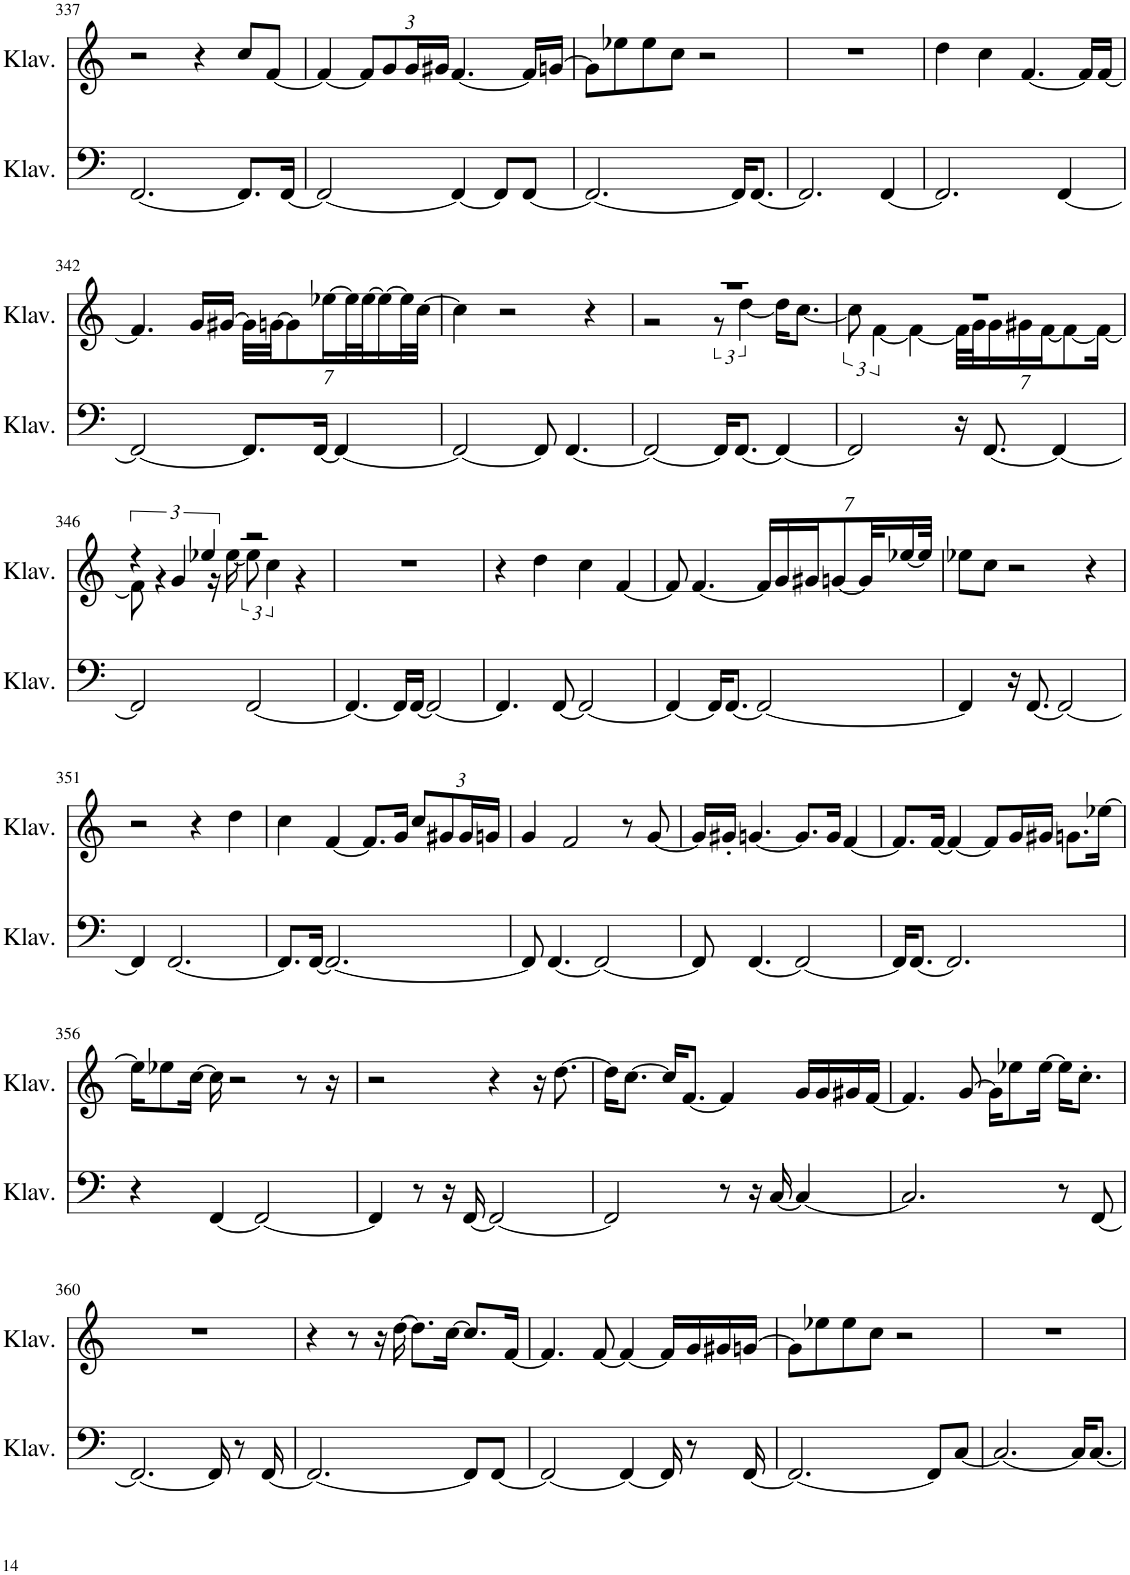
**kern	**kern
*part2	*part1
*staff2	*staff1
*I"Klavier	*I"Klavier
*I'Klav.	*I'Klav.
!!LO:PB:g=z
*clefF4	*clefG2
*k[]	*k[]
*M4/4	*M4/4
=337	=337
[2.FF/	2r
.	4r
8.FF/L]	8cc/L
.	[8f/J
[16FF/Jk	.
=338	=338
2FF/_	4f/_
*	*Xbrackettup
.	12f/L]
.	12g/
.	24g/L
.	24g#X/JJ
4FF/_	[4.f/
8FF/L]	.
[8FF/J	16f/LL]
.	[16gn/JJ
=339	=339
2.FF/_	8g\L]
.	8ee-X\
.	8ee-\
.	8cc\J
.	2r
16FF/KL]	.
[8.FF/J	.
=340	=340
2.FF/]	1r
[4FF/	.
=341	=341
2.FF/]	4dd\
.	4cc\
.	[4.f/
[4FF/	.
.	16f/LL]
.	[16f/JJ
!!LO:LB:g=z
=342	=342
2FF/_	4.f/]
.	16g/LL
.	[16g#X/JJ
8.FF/L]	28g#\LLL]
.	[28gn\JJ
.	7g\]
[16FF/Jk	.
.	[14ee-X\L
4FF/_	.
.	28ee-\L]
.	[28ee-\J
.	14ee-\_
.	28ee-\L]
.	[28cc\JJJ
=343	=343
2FF/_	4cc\]
.	2r
8FF/]	.
[4.FF/	.
.	4r
=344	=344
*	*^
2FF/_	1r	2r
*	*	*brackettup
16FF/KL]	.	12r
[8.FF/J	.	.
.	.	[6dd\
4FF/_	.	16dd\KL]
.	.	[8.cc\J
=345	=345	=345
2FF/]	1r	12cc\]
.	.	[6f\
.	.	4f\_
*	*	*Xbrackettup
16r	.	28f\LLL]
.	.	28g\J
[8.FF/	.	.
.	.	14g\
.	.	14g#X\
.	.	[14f\J
4FF/_	.	.
.	.	7f\_
.	.	14f\Jk_
!!LO:LB:g=z	!!
=346	=346	=346
*	*brackettup	*
2FF/]	6r	8f\]
.	.	4r
.	6g/	.
.	6ee-X/	.
.	.	16r
.	.	[16ee-\
[2FF/	2r	12ee-\]
.	.	6cc\
.	.	4r
*	*v	*v
=347	=347
4.FF/_	1r
16FF/LL]	.
[16FF/JJ	.
2FF/_	.
=348	=348
4.FF/]	4r
.	4dd\
[8FF/	.
2FF/_	4cc\
.	[4f/
=349	=349
4FF/_	8f/]
.	[4.f/
16FF/KL]	.
[8.FF/J	.
*	*Xbrackettup
2FF/_	14f/LL]
.	14g/
.	14g#X/J
.	[7gn/
.	28g/KL]
.	[14ee-X/
.	28ee-/JJk]
=350	=350
4FF/]	8ee-X\L
.	8cc\J
16r	2r
[8.FF/	.
2FF/_	.
.	4r
!!LO:LB:g=z
=351	=351
4FF/]	2r
[2.FF/	.
.	4r
.	4dd\
=352	=352
8.FF/L]	4cc\
[16FF/Jk	.
2.FF/_	[4f/
.	8.f/L]
.	16g/Jk
.	12cc/L
.	12g#X/
.	24g#/L
.	24gn/JJ
=353	=353
8FF/]	4g/
[4.FF/	.
.	2f/
2FF/_	.
.	8r
.	[8g/
=354	=354
8FF/]	16g/LL]
.	16g#X'/JJ
[4.FF/	[4.gn/
2FF/_	8.g/L]
.	16g/Jk
.	[4f/
=355	=355
16FF/KL]	8.f/L]
[8.FF/J	.
.	[16f/Jk
2.FF/]	4f/_
.	8f/L]
.	16g/L
.	16g#X/JJ
.	8.gn\L
.	[16ee-X\Jk
!!LO:LB:g=z
=356	=356
4r	16ee-\KL]
.	8ee-X\
.	[16cc\Jk
[4FF/	16cc\]
.	2r
2FF/_	.
.	8r
.	16r
=357	=357
4FF/]	2r
8r	.
16r	.
[16FF/	.
2FF/_	4r
.	16r
.	[8.dd\
=358	=358
2FF/]	16dd\KL]
.	[8.cc\J
.	16cc/KL]
.	[8.f/J
8r	4f/]
16r	.
[16C/	.
4C/_	16g/LL
.	16g/
.	16g#X/
.	[16f/JJ
=359	=359
2.C/]	4.f/]
.	[8g/
.	16g\KL]
.	8ee-X\
.	[16ee-\Jk
8r	16ee-\KL]
.	8.cc'\J
[8FF/	.
!!LO:LB:g=z
=360	=360
2.FF/_	1r
16FF/]	.
8r	.
[16FF/	.
=361	=361
2.FF/_	4r
.	8r
.	16r
.	[16dd\
.	8.dd\L]
.	[16cc\Jk
8FF/L]	8.cc/L]
[8FF/J	.
.	[16f/Jk
=362	=362
2FF/_	4.f/]
.	[8f/
4FF/_	4f/_
16FF/]	16f/LL]
8r	16g/
.	16g#X/
[16FF/	[16gn/JJ
=363	=363
2.FF/_	8g\L]
.	8ee-X\
.	8ee-\
.	8cc\J
.	2r
8FF/L]	.
[8C/J	.
=364	=364
2.C/_	1r
16C/KL]	.
[8.C/J	.
=	=
*-	*-
